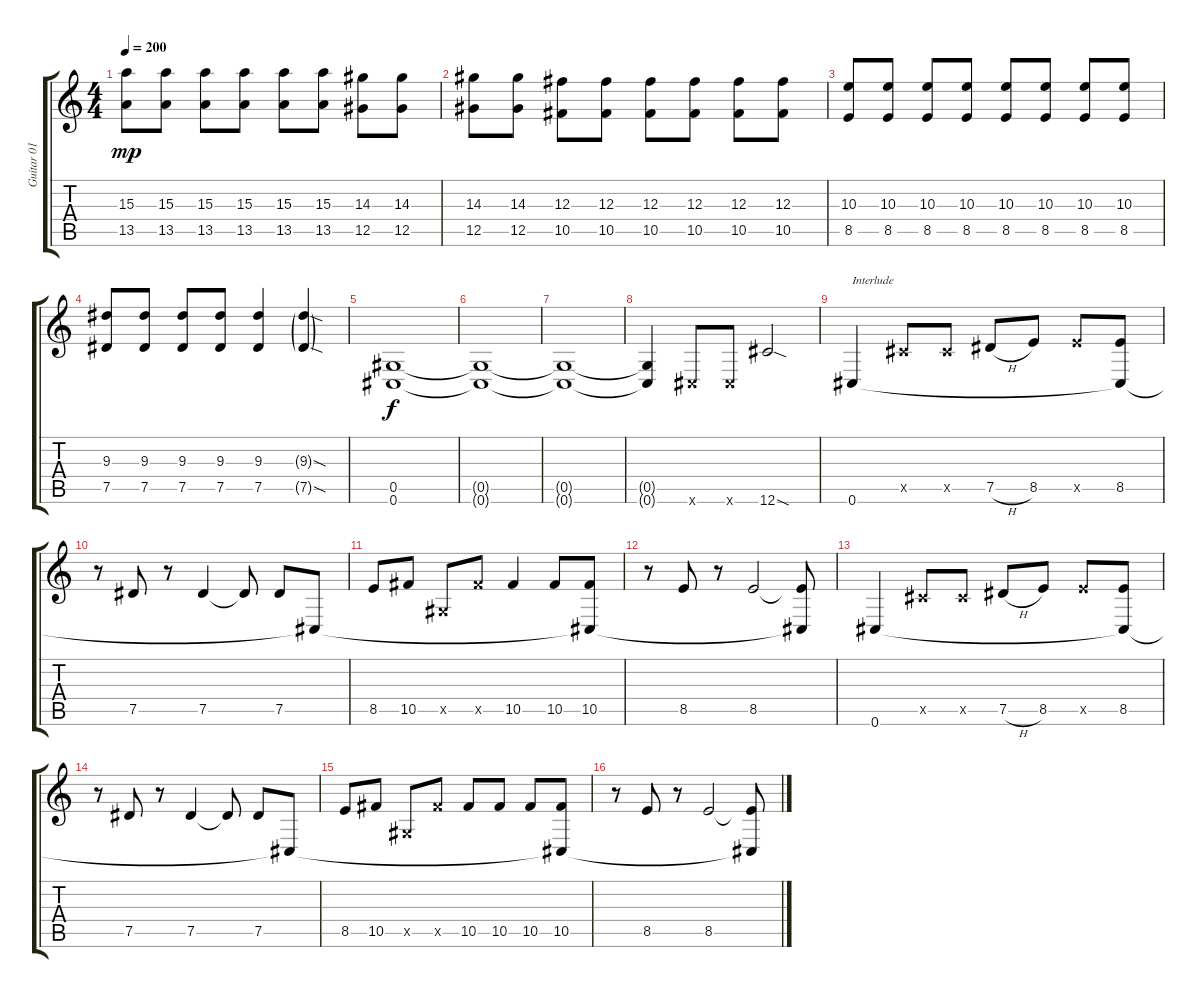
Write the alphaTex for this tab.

\track ("Guitar 01" "Guitar 01") {instrument distortionguitar}
\staff {score tabs}
\tuning (Eb4 Bb3 Gb3 Db3 Ab2 Db2) {hide}
\ts (4 4)
\tempo 200
\clef g2
\ks c
(15.3 13.5).8{dy mp} (15.3 13.5).8 (15.3 13.5).8 (15.3 13.5).8 (15.3 13.5).8 (15.3 13.5).8 (14.3 12.5).8 (14.3 12.5).8 |
(14.3 12.5).8 (14.3 12.5).8 (12.3 10.5).8 (12.3 10.5).8 (12.3 10.5).8 (12.3 10.5).8 (12.3 10.5).8 (12.3 10.5).8 |
(10.3 8.5).8 (10.3 8.5).8 (10.3 8.5).8 (10.3 8.5).8 (10.3 8.5).8 (10.3 8.5).8 (10.3 8.5).8 (10.3 8.5).8 |
(9.3 7.5).8 (9.3 7.5).8 (9.3 7.5).8 (9.3 7.5).8 (9.3 7.5).4 (9.3{sod g} 7.5{sod g}).4 |
(0.5 0.6).1{dy f} |
(0.5{t} 0.6{t}).1 |
(0.5{t} 0.6{t}).1 |
(0.5{t} 0.6{t}).4 0.6{x}.8 0.6{x}.8 12.6{sod}.2 |
0.6.4{txt "Interlude"} 5.5{x}.8 5.5{x}.8 7.5{h}.8 8.5.8 8.5{x}.8 (8.5 0.6{t}).8 |
r.8 7.5.8 r.8 7.5.4 7.5{t}.8 7.5.8 0.6{t}.8 |
8.5.8 10.5.8 0.5{x}.8 10.5{x}.8 10.5.4 10.5.8 (10.5 0.6{t}).8 |
r.8 8.5.8 r.8 8.5.2 (8.5{t} 0.6{t}).8 |
0.6.4 5.5{x}.8 5.5{x}.8 7.5{h}.8 8.5.8 8.5{x}.8 (8.5 0.6{t}).8 |
r.8 7.5.8 r.8 7.5.4 7.5{t}.8 7.5.8 0.6{t}.8 |
8.5.8 10.5.8 0.5{x}.8 10.5{x}.8 10.5.8 10.5.8 10.5.8 (10.5 0.6{t}).8 |
r.8 8.5.8 r.8 8.5.2 (8.5{t} 0.6{t}).8
